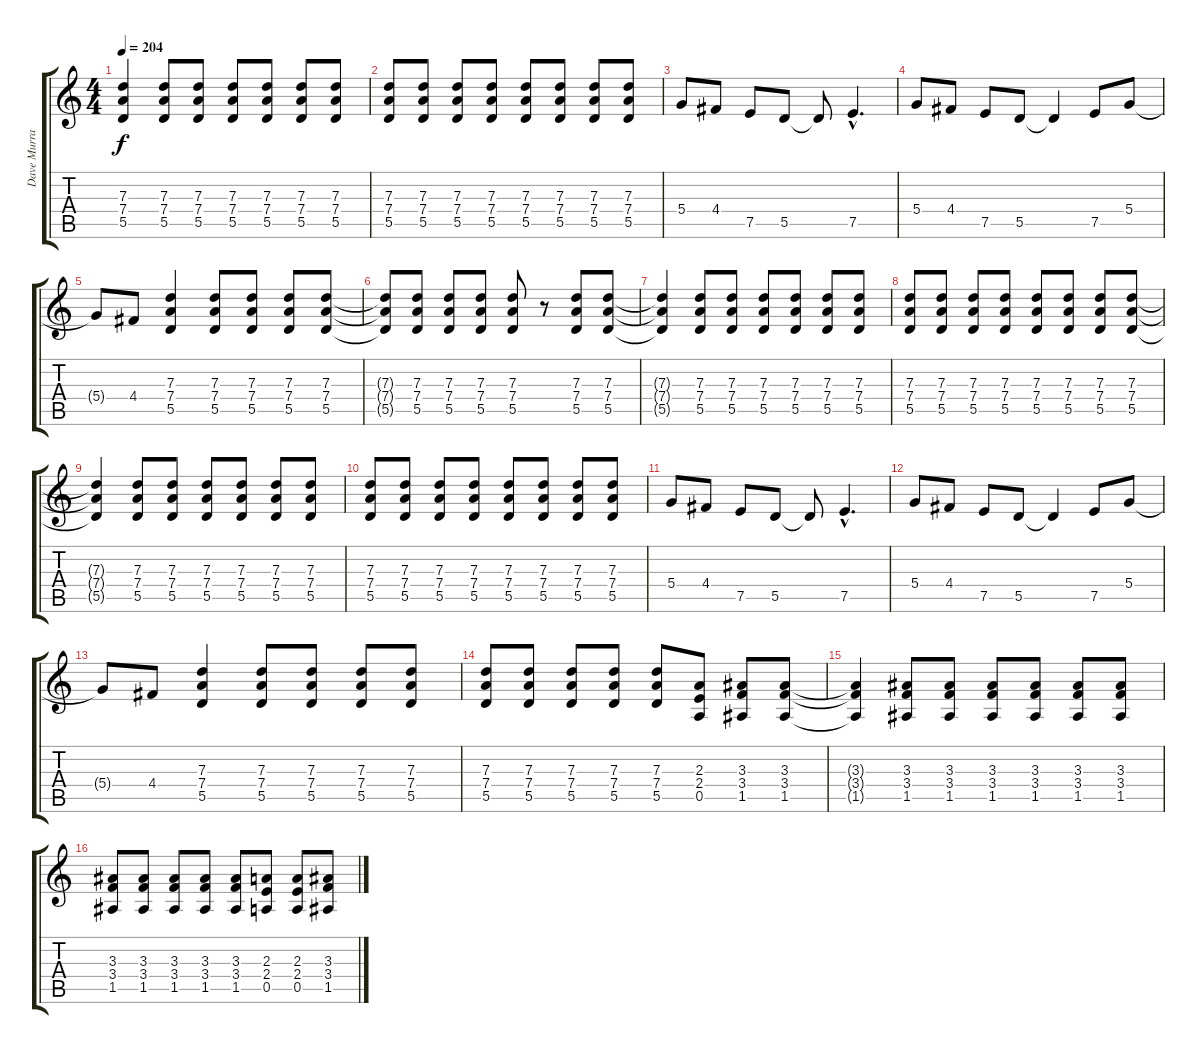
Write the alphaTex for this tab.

\track ("Dave Murray (Distortion Guitar)" "Dave Murra") {instrument distortionguitar}
\staff {score tabs}
\tuning (E4 B3 G3 D3 A2 E2) {hide}
\ts (4 4)
\tempo 204
\clef g2
\ks c
(7.3{t} 7.4{t} 5.5{t}).4{dy f} (7.3 7.4 5.5).8 (7.3 7.4 5.5).8 (7.3 7.4 5.5).8 (7.3 7.4 5.5).8 (7.3 7.4 5.5).8 (7.3 7.4 5.5).8 |
(7.3 7.4 5.5).8 (7.3 7.4 5.5).8 (7.3 7.4 5.5).8 (7.3 7.4 5.5).8 (7.3 7.4 5.5).8 (7.3 7.4 5.5).8 (7.3 7.4 5.5).8 (7.3 7.4 5.5).8 |
5.4.8 4.4.8 7.5.8 5.5.8 5.5{t}.8 7.5{hac}.4{d} |
5.4.8 4.4.8 7.5.8 5.5.8 5.5{t}.4 7.5.8 5.4.8 |
5.4{t}.8 4.4.8 (7.3 7.4 5.5).4 (7.3 7.4 5.5).8 (7.3 7.4 5.5).8 (7.3 7.4 5.5).8 (7.3 7.4 5.5).8 |
(7.3{t} 7.4{t} 5.5{t}).8 (7.3 7.4 5.5).8 (7.3 7.4 5.5).8 (7.3 7.4 5.5).8 (7.3 7.4 5.5).8 r.8 (7.3 7.4 5.5).8 (7.3 7.4 5.5).8 |
(7.3{t} 7.4{t} 5.5{t}).4 (7.3 7.4 5.5).8 (7.3 7.4 5.5).8 (7.3 7.4 5.5).8 (7.3 7.4 5.5).8 (7.3 7.4 5.5).8 (7.3 7.4 5.5).8 |
(7.3 7.4 5.5).8 (7.3 7.4 5.5).8 (7.3 7.4 5.5).8 (7.3 7.4 5.5).8 (7.3 7.4 5.5).8 (7.3 7.4 5.5).8 (7.3 7.4 5.5).8 (7.3 7.4 5.5).8 |
(7.3{t} 7.4{t} 5.5{t}).4 (7.3 7.4 5.5).8 (7.3 7.4 5.5).8 (7.3 7.4 5.5).8 (7.3 7.4 5.5).8 (7.3 7.4 5.5).8 (7.3 7.4 5.5).8 |
(7.3 7.4 5.5).8 (7.3 7.4 5.5).8 (7.3 7.4 5.5).8 (7.3 7.4 5.5).8 (7.3 7.4 5.5).8 (7.3 7.4 5.5).8 (7.3 7.4 5.5).8 (7.3 7.4 5.5).8 |
5.4.8 4.4.8 7.5.8 5.5.8 5.5{t}.8 7.5{hac}.4{d} |
5.4.8 4.4.8 7.5.8 5.5.8 5.5{t}.4 7.5.8 5.4.8 |
5.4{t}.8 4.4.8 (7.3 7.4 5.5).4 (7.3 7.4 5.5).8 (7.3 7.4 5.5).8 (7.3 7.4 5.5).8 (7.3 7.4 5.5).8 |
(7.3 7.4 5.5).8 (7.3 7.4 5.5).8 (7.3 7.4 5.5).8 (7.3 7.4 5.5).8 (7.3 7.4 5.5).8 (2.3 2.4 0.5).8 (3.3 3.4 1.5).8 (3.3 3.4 1.5).8 |
(3.3{t} 3.4{t} 1.5{t}).4 (3.3 3.4 1.5).8 (3.3 3.4 1.5).8 (3.3 3.4 1.5).8 (3.3 3.4 1.5).8 (3.3 3.4 1.5).8 (3.3 3.4 1.5).8 |
(3.3 3.4 1.5).8 (3.3 3.4 1.5).8 (3.3 3.4 1.5).8 (3.3 3.4 1.5).8 (3.3 3.4 1.5).8 (2.3 2.4 0.5).8 (2.3 2.4 0.5).8 (3.3 3.4 1.5).8
